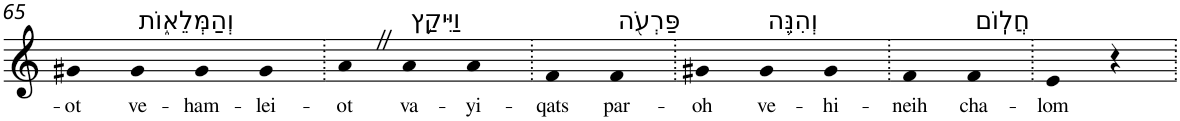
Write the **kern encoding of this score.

**kern	**text
*part1	*part1
*staff1	*staff1
*I"Piano	*
*I'Pno	*
!!LO:PB:g=z
*clefG2	*
*k[]	*
=65	=65
!	!LO:LY:b
4g#X	-ot
!LO:TX:a:t=וְהַמְּלֵא֑וֹת	!
!	!LO:LY:b
4g#	ve-
!	!LO:LY:b
4g#	-ham-
!	!LO:LY:b
4g#	-lei-
=66.	=66.
!	!LO:LY:b
4aZ	-ot
!LO:TX:a:t=וַיִּיקַ֥ץ	!
!	!LO:LY:b
4a	va-
!	!LO:LY:b
4a	-yi-
=67.	=67.
!	!LO:LY:b
4f	-qats
!LO:TX:a:t=פַּרְעֹ֖ה	!
!	!LO:LY:b
4f	par-
=68.	=68.
!	!LO:LY:b
4g#X	-oh
!LO:TX:a:t=וְהִנֵּ֥ה	!
!	!LO:LY:b
4g#	ve-
!	!LO:LY:b
4g#	-hi-
=69.	=69.
!	!LO:LY:b
4f	-neih
!LO:TX:a:t=חֲלֽוֹם	!
!	!LO:LY:b
4f	cha-
=70.	=70.
!	!LO:LY:b
4e	-lom
4r	.
=.	=.
*-	*-
